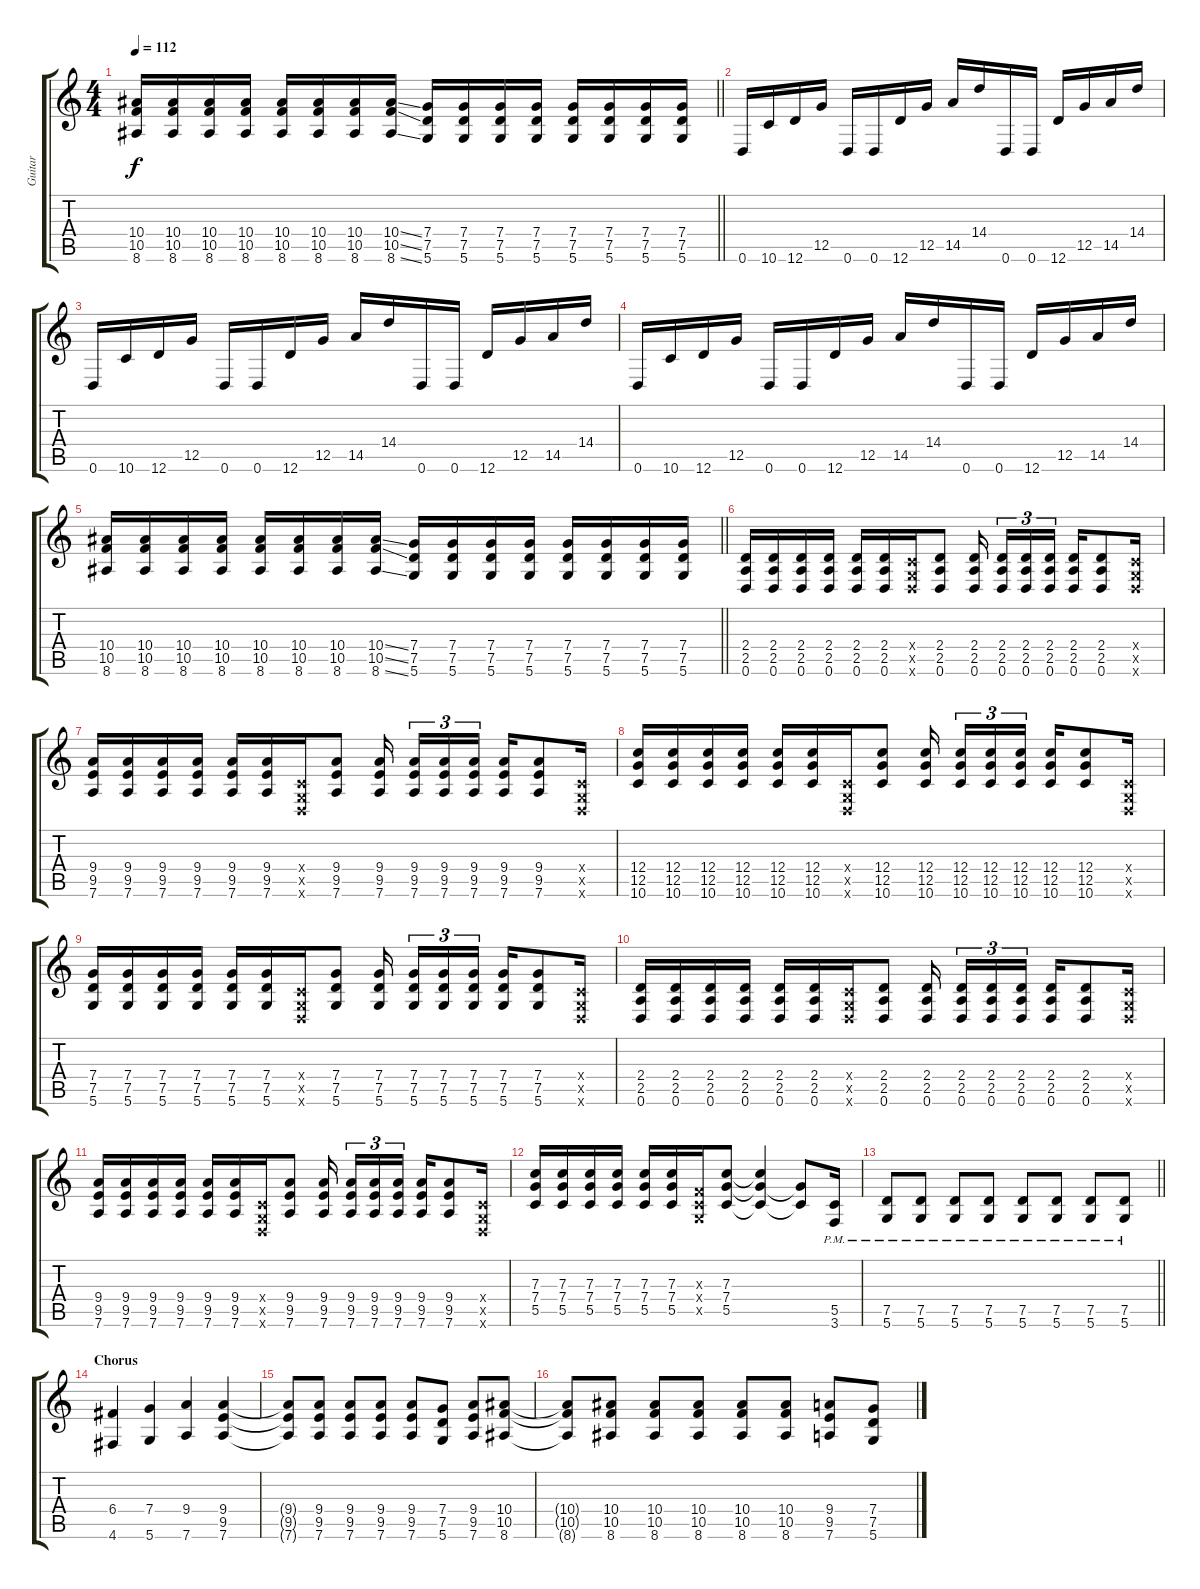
\track ("Guitar" "Guitar") {instrument overdrivenguitar}
\staff {score tabs}
\tuning (D4 A3 F3 C3 G2 D2) {hide}
\ts (4 4)
\tempo 112
\clef g2
\barLineRight lightlight
\ks c
(10.4 10.5 8.6).16{dy f} (10.4 10.5 8.6).16 (10.4 10.5 8.6).16 (10.4 10.5 8.6).16 (10.4 10.5 8.6).16 (10.4 10.5 8.6).16 (10.4 10.5 8.6).16 (10.4{ss} 10.5{ss} 8.6{ss}).16 (7.4 7.5 5.6).16 (7.4 7.5 5.6).16 (7.4 7.5 5.6).16 (7.4 7.5 5.6).16 (7.4 7.5 5.6).16 (7.4 7.5 5.6).16 (7.4 7.5 5.6).16 (7.4 7.5 5.6).16 |
0.6.16 10.6.16 12.6.16 12.5.16 0.6.16 0.6.16 12.6.16 12.5.16 14.5.16 14.4.16 0.6.16 0.6.16 12.6.16 12.5.16 14.5.16 14.4.16 |
0.6.16 10.6.16 12.6.16 12.5.16 0.6.16 0.6.16 12.6.16 12.5.16 14.5.16 14.4.16 0.6.16 0.6.16 12.6.16 12.5.16 14.5.16 14.4.16 |
0.6.16 10.6.16 12.6.16 12.5.16 0.6.16 0.6.16 12.6.16 12.5.16 14.5.16 14.4.16 0.6.16 0.6.16 12.6.16 12.5.16 14.5.16 14.4.16 |
\barLineRight lightlight
(10.4 10.5 8.6).16 (10.4 10.5 8.6).16 (10.4 10.5 8.6).16 (10.4 10.5 8.6).16 (10.4 10.5 8.6).16 (10.4 10.5 8.6).16 (10.4 10.5 8.6).16 (10.4{ss} 10.5{ss} 8.6{ss}).16 (7.4 7.5 5.6).16 (7.4 7.5 5.6).16 (7.4 7.5 5.6).16 (7.4 7.5 5.6).16 (7.4 7.5 5.6).16 (7.4 7.5 5.6).16 (7.4 7.5 5.6).16 (7.4 7.5 5.6).16 |
\section ("" "")
(2.4 2.5 0.6).16{volume 12} (2.4 2.5 0.6).16 (2.4 2.5 0.6).16 (2.4 2.5 0.6).16 (2.4 2.5 0.6).16 (2.4 2.5 0.6).16 (0.4{x} 0.5{x} 0.6{x}).16 (2.4 2.5 0.6).8 (2.4 2.5 0.6).16{beam splitsecondary} (2.4 2.5 0.6).16{tu (3 2)} (2.4 2.5 0.6).16{tu (3 2)} (2.4 2.5 0.6).16{tu (3 2)} (2.4 2.5 0.6).16 (2.4 2.5 0.6).8 (0.4{x} 0.5{x} 0.6{x}).16 |
(9.4 9.5 7.6).16 (9.4 9.5 7.6).16 (9.4 9.5 7.6).16 (9.4 9.5 7.6).16 (9.4 9.5 7.6).16 (9.4 9.5 7.6).16 (0.4{x} 0.5{x} 0.6{x}).16 (9.4 9.5 7.6).8 (9.4 9.5 7.6).16{beam splitsecondary} (9.4 9.5 7.6).16{tu (3 2)} (9.4 9.5 7.6).16{tu (3 2)} (9.4 9.5 7.6).16{tu (3 2)} (9.4 9.5 7.6).16 (9.4 9.5 7.6).8 (0.4{x} 0.5{x} 0.6{x}).16 |
(12.4 12.5 10.6).16 (12.4 12.5 10.6).16 (12.4 12.5 10.6).16 (12.4 12.5 10.6).16 (12.4 12.5 10.6).16 (12.4 12.5 10.6).16 (0.4{x} 0.5{x} 0.6{x}).16 (12.4 12.5 10.6).8 (12.4 12.5 10.6).16{beam splitsecondary} (12.4 12.5 10.6).16{tu (3 2)} (12.4 12.5 10.6).16{tu (3 2)} (12.4 12.5 10.6).16{tu (3 2)} (12.4 12.5 10.6).16 (12.4 12.5 10.6).8 (0.4{x} 0.5{x} 0.6{x}).16 |
(7.4 7.5 5.6).16 (7.4 7.5 5.6).16 (7.4 7.5 5.6).16 (7.4 7.5 5.6).16 (7.4 7.5 5.6).16 (7.4 7.5 5.6).16 (0.4{x} 0.5{x} 0.6{x}).16 (7.4 7.5 5.6).8 (7.4 7.5 5.6).16{beam splitsecondary} (7.4 7.5 5.6).16{tu (3 2)} (7.4 7.5 5.6).16{tu (3 2)} (7.4 7.5 5.6).16{tu (3 2)} (7.4 7.5 5.6).16 (7.4 7.5 5.6).8 (0.4{x} 0.5{x} 0.6{x}).16 |
(2.4 2.5 0.6).16 (2.4 2.5 0.6).16 (2.4 2.5 0.6).16 (2.4 2.5 0.6).16 (2.4 2.5 0.6).16 (2.4 2.5 0.6).16 (0.4{x} 0.5{x} 0.6{x}).16 (2.4 2.5 0.6).8 (2.4 2.5 0.6).16{beam splitsecondary} (2.4 2.5 0.6).16{tu (3 2)} (2.4 2.5 0.6).16{tu (3 2)} (2.4 2.5 0.6).16{tu (3 2)} (2.4 2.5 0.6).16 (2.4 2.5 0.6).8 (0.4{x} 0.5{x} 0.6{x}).16 |
(9.4 9.5 7.6).16 (9.4 9.5 7.6).16 (9.4 9.5 7.6).16 (9.4 9.5 7.6).16 (9.4 9.5 7.6).16 (9.4 9.5 7.6).16 (0.4{x} 0.5{x} 0.6{x}).16 (9.4 9.5 7.6).8 (9.4 9.5 7.6).16{beam splitsecondary} (9.4 9.5 7.6).16{tu (3 2)} (9.4 9.5 7.6).16{tu (3 2)} (9.4 9.5 7.6).16{tu (3 2)} (9.4 9.5 7.6).16 (9.4 9.5 7.6).8 (0.4{x} 0.5{x} 0.6{x}).16 |
(7.3 7.4 5.5).16 (7.3 7.4 5.5).16 (7.3 7.4 5.5).16 (7.3 7.4 5.5).16 (7.3 7.4 5.5).16 (7.3 7.4 5.5).16 (0.3{x} 0.4{x} 0.5{x}).16 (7.3 7.4 5.5).8 (7.3{t} 7.4{t} 5.5{t}).4 (7.4{t} 5.5{t}).8 (5.5{pm} 3.6).16 |
\barLineRight lightlight
(7.5{pm} 5.6{pm}).8 (7.5{pm} 5.6{pm}).8 (7.5{pm} 5.6{pm}).8 (7.5{pm} 5.6{pm}).8 (7.5{pm} 5.6{pm}).8 (7.5{pm} 5.6{pm}).8 (7.5{pm} 5.6{pm}).8 (7.5{pm} 5.6{pm}).8 |
\section ("" "Chorus")
(6.4 4.6).4{volume 13} (7.4 5.6).4 (9.4 7.6).4 (9.4 9.5 7.6).4 |
(9.4{t} 9.5{t} 7.6{t}).8 (9.4 9.5 7.6).8 (9.4 9.5 7.6).8 (9.4 9.5 7.6).8 (9.4 9.5 7.6).8 (7.4 7.5 5.6).8 (9.4 9.5 7.6).8 (10.4 10.5 8.6).8 |
(10.4{t} 10.5{t} 8.6{t}).8 (10.4 10.5 8.6).8 (10.4 10.5 8.6).8 (10.4 10.5 8.6).8 (10.4 10.5 8.6).8 (10.4 10.5 8.6).8 (9.4 9.5 7.6).8 (7.4 7.5 5.6).8
